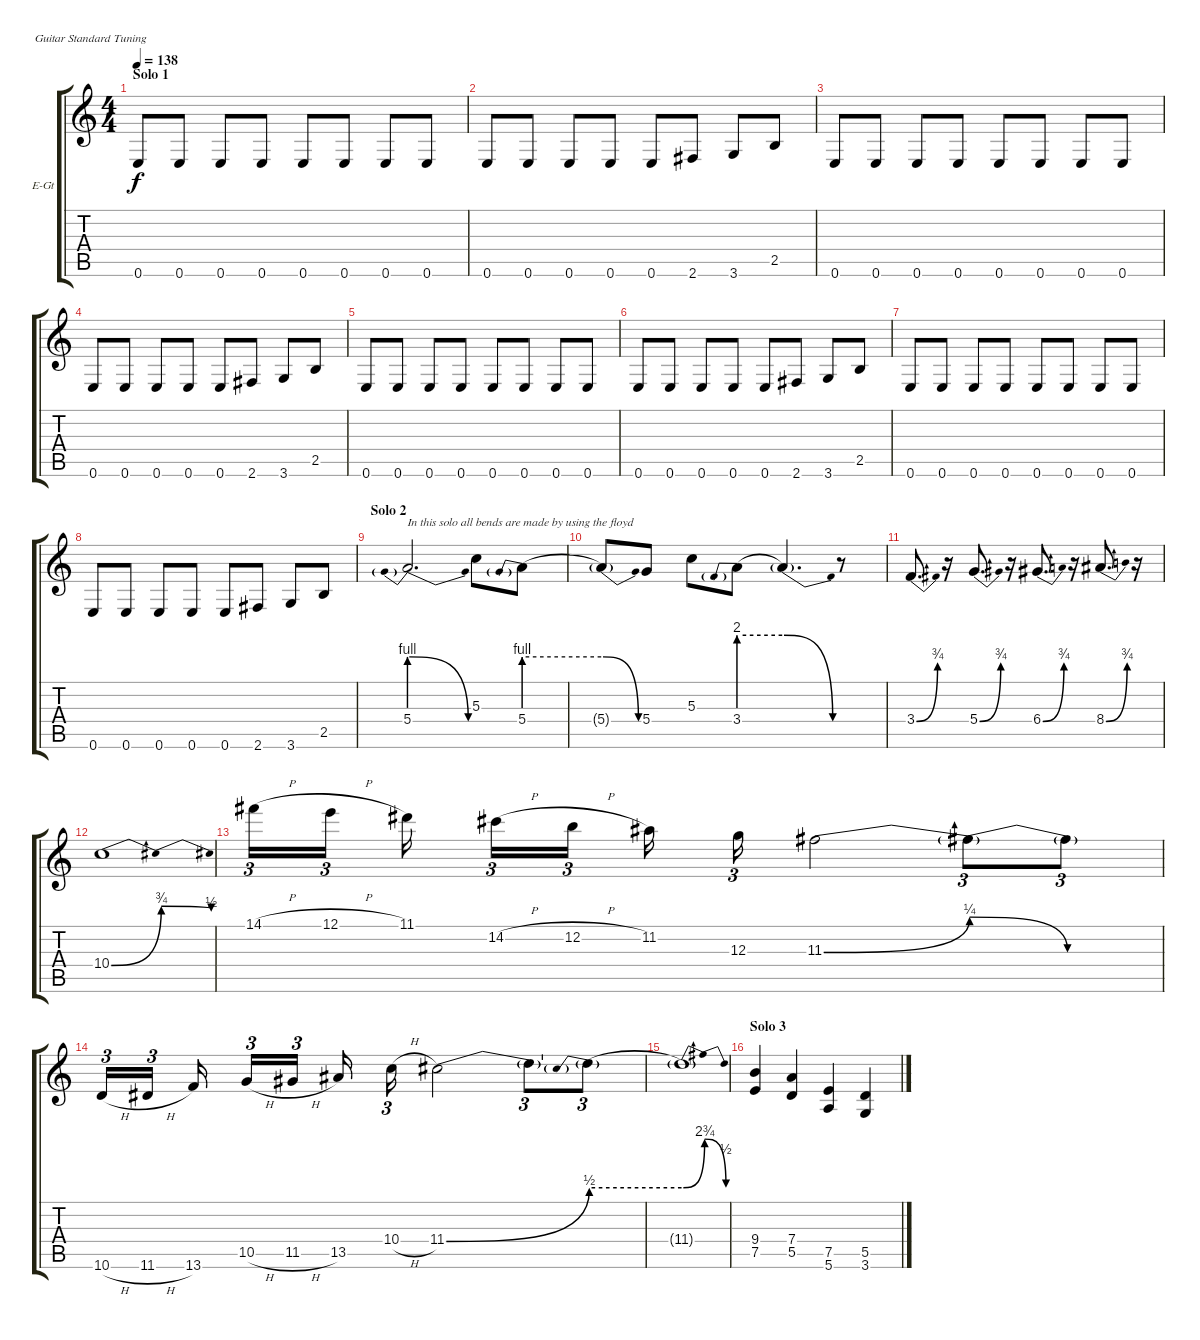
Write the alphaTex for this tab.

\bracketExtendMode groupsimilarinstruments
\firstSystemTrackNameOrientation horizontal
\otherSystemsTrackNameOrientation horizontal
\track ("Bolshakov" "E-Gt") {instrument overdrivenguitar}
\staff {score tabs}
\tuning (E4 B3 G3 D3 A2 E2)
\ts (4 4)
\section ("" "Solo 1")
\tempo 138
\clef g2
\ks c
0.6.8{dy f} 0.6.8 0.6.8 0.6.8 0.6.8 0.6.8 0.6.8 0.6.8 |
0.6.8 0.6.8 0.6.8 0.6.8 0.6.8 2.6.8 3.6.8 2.5.8 |
0.6.8 0.6.8 0.6.8 0.6.8 0.6.8 0.6.8 0.6.8 0.6.8 |
0.6.8 0.6.8 0.6.8 0.6.8 0.6.8 2.6.8 3.6.8 2.5.8 |
0.6.8 0.6.8 0.6.8 0.6.8 0.6.8 0.6.8 0.6.8 0.6.8 |
0.6.8 0.6.8 0.6.8 0.6.8 0.6.8 2.6.8 3.6.8 2.5.8 |
0.6.8 0.6.8 0.6.8 0.6.8 0.6.8 0.6.8 0.6.8 0.6.8 |
0.6.8 0.6.8 0.6.8 0.6.8 0.6.8 2.6.8 3.6.8 2.5.8 |
\section ("" "Solo 2")
5.4{be (prebendrelease 0 4 60 0)}.2{d txt "In this solo all bends are made by using the floyd"} 5.3.8 5.4{be (prebend 0 4 60 4)}.8 |
5.4{be (release 0 4 60 0) t}.8 5.4.8 5.3.8 3.4{be (prebend 0 8 60 8)}.8 3.4{be (release 0 8 60 0) t}.4{d} r.8 |
3.4{be (bend 0 0 60 3)}.8{d} r.16 5.4{be (bend 0 0 60 3)}.8{d} r.16 6.4{be (bend 0 0 60 3)}.8{d} r.16 8.4{be (bend 0 0 60 3)}.8{d} r.16 |
10.4{be (bendrelease 0 0 30 3 30 3 60 2)}.1 |
14.1{h}.16{tu (3 2)} 12.1{h}.16{tu (3 2)} 11.1.16 14.2{h}.16{tu (3 2)} 12.2{h}.16{tu (3 2)} 11.2.16 12.3.16{tu (3 2)} 11.3{be (bend 0 0 60 1)}.2 11.3{be (release 0 1 60 0) t}.8{tu (3 2)} 11.3{be (hold 0 0 60 0) t}.8{tu (3 2)} |
10.6{h}.16{tu (3 2)} 11.6{h}.16{tu (3 2)} 13.6.16 10.5{h}.16{tu (3 2)} 11.5{h}.16{tu (3 2)} 13.5.16 10.4{h}.16{tu (3 2)} 11.4{be (bend 0 0 60 2)}.2 11.4{t}.8{tu (3 2)} 11.4{be (prebend 0 2 60 2) t}.8{tu (3 2)} |
11.4{be (bendrelease 0 2 30 11 30 11 60 2) t}.1 |
\section ("" "Solo 3")
(9.4 7.5).4 (7.4 5.5).4 (7.5 5.6).4 (5.5 3.6).4
